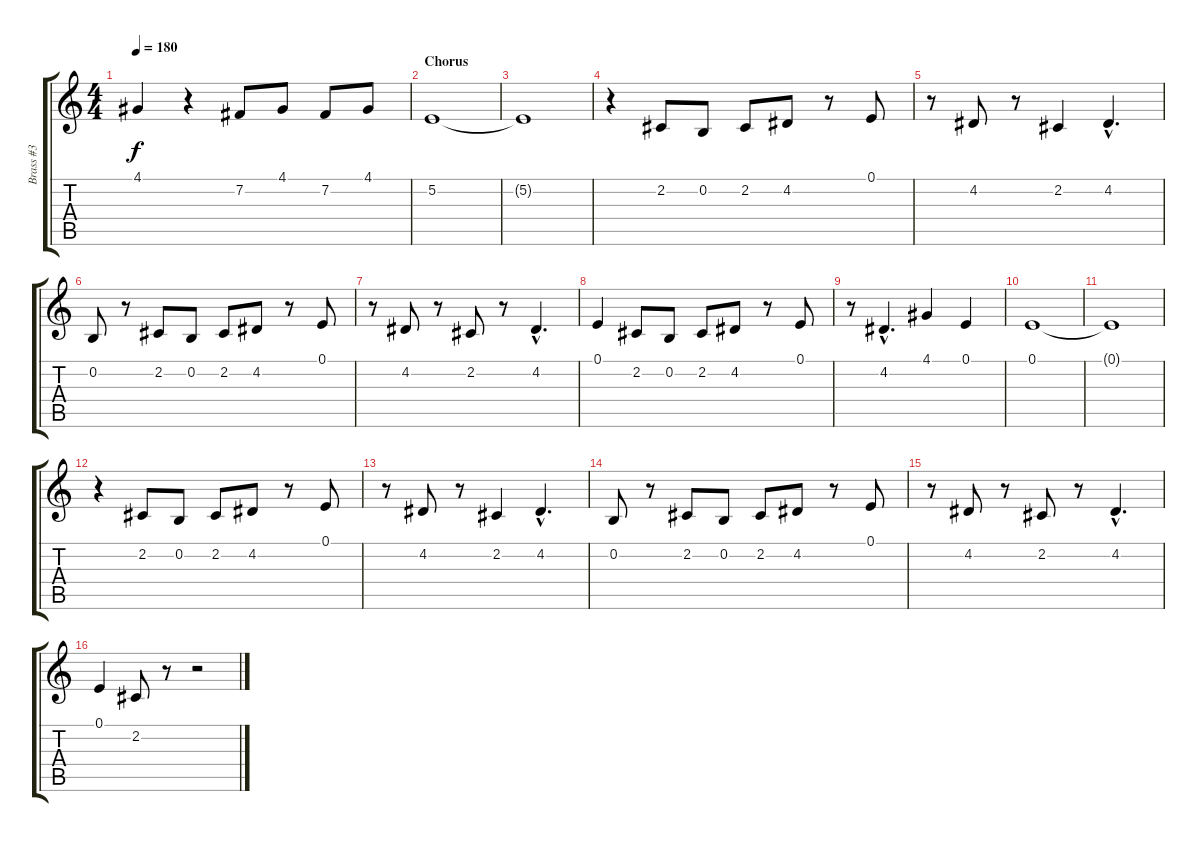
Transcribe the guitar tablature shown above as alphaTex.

\track ("Brass #3" "Brass #3") {instrument altosax}
\staff {score tabs}
\tuning (E4 B3 G3 D3 A2 E2) {hide}
\ts (4 4)
\tempo 180
\clef g2
\ks c
4.1{t}.4{dy f} r.4 7.2.8 4.1.8 7.2.8 4.1.8 |
\section ("" "Chorus")
5.2.1 |
5.2{t}.1 |
r.4 2.2.8 0.2.8 2.2.8 4.2.8 r.8 0.1.8 |
r.8 4.2.8 r.8 2.2.4 4.2{hac}.4{d} |
0.2.8 r.8 2.2.8 0.2.8 2.2.8 4.2.8 r.8 0.1.8 |
r.8 4.2.8 r.8 2.2.8 r.8 4.2{hac}.4{d} |
0.1.4 2.2.8 0.2.8 2.2.8 4.2.8 r.8 0.1.8 |
r.8 4.2{hac}.4{d} 4.1.4 0.1.4 |
0.1.1 |
0.1{t}.1 |
r.4 2.2.8 0.2.8 2.2.8 4.2.8 r.8 0.1.8 |
r.8 4.2.8 r.8 2.2.4 4.2{hac}.4{d} |
0.2.8 r.8 2.2.8 0.2.8 2.2.8 4.2.8 r.8 0.1.8 |
r.8 4.2.8 r.8 2.2.8 r.8 4.2{hac}.4{d} |
0.1.4 2.2.8 r.8 r.2
